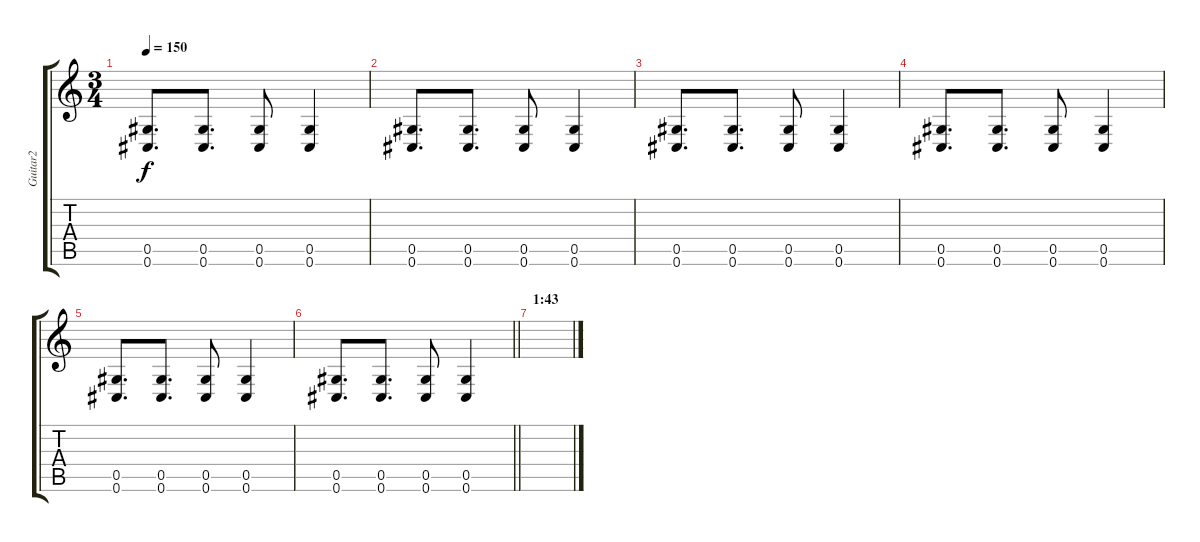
\track ("Guitar2" "Guitar2") {instrument distortionguitar}
\staff {score tabs}
\tuning (Eb4 Bb3 Gb3 Db3 Ab2 Db2) {hide}
\ts (3 4)
\tempo 150
\clef g2
\ks c
(0.5 0.6).8{d dy f} (0.5 0.6).8{d} (0.5 0.6).8 (0.5 0.6).4 |
(0.5 0.6).8{d} (0.5 0.6).8{d} (0.5 0.6).8 (0.5 0.6).4 |
(0.5 0.6).8{d} (0.5 0.6).8{d} (0.5 0.6).8 (0.5 0.6).4 |
(0.5 0.6).8{d} (0.5 0.6).8{d} (0.5 0.6).8 (0.5 0.6).4 |
(0.5 0.6).8{d} (0.5 0.6).8{d} (0.5 0.6).8 (0.5 0.6).4 |
\barLineRight lightlight
(0.5 0.6).8{d} (0.5 0.6).8{d} (0.5 0.6).8 (0.5 0.6).4 |
\section ("" "1:43")
